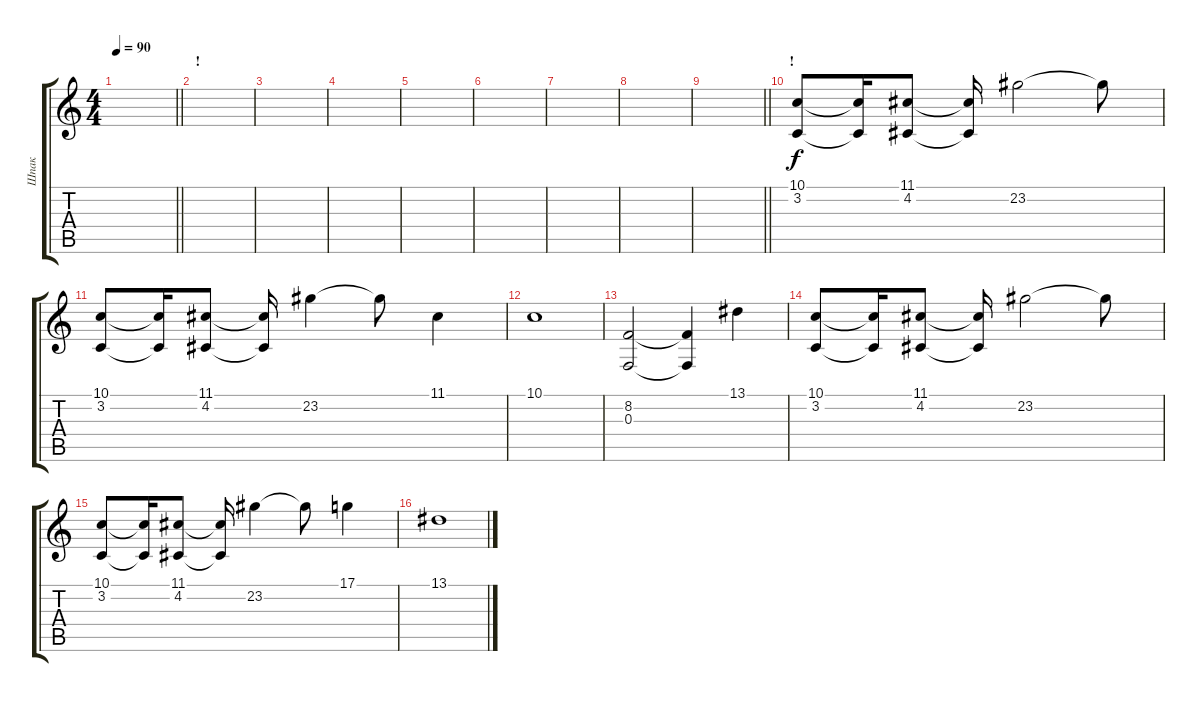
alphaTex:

\track ("Шпак" "Шпак") {instrument pad4choir}
\staff {score tabs}
\tuning (D4 A3 F3 C3 G2 C2) {hide}
\ts (4 4)
\tempo 90
\clef g2
\barLineRight lightlight
\ks c
|
\section ("" "!")
|
|
|
|
|
|
|
\barLineRight lightlight
|
\section ("" "!")
(10.1 3.2).8 (10.1{t} 3.2{t}).16 (11.1 4.2).8 (11.1{t} 4.2{t}).16 23.2.2 23.2{t}.8 |
(10.1 3.2).8 (10.1{t} 3.2{t}).16 (11.1 4.2).8 (11.1{t} 4.2{t}).16 23.2.4 23.2{t}.8 11.1.4 |
10.1.1 |
(8.2 0.3).2 (8.2{t} 0.3{t}).4 13.1.4 |
(10.1 3.2).8 (10.1{t} 3.2{t}).16 (11.1 4.2).8 (11.1{t} 4.2{t}).16 23.2.2 23.2{t}.8 |
(10.1 3.2).8 (10.1{t} 3.2{t}).16 (11.1 4.2).8 (11.1{t} 4.2{t}).16 23.2.4 23.2{t}.8 17.1.4 |
13.1.1
